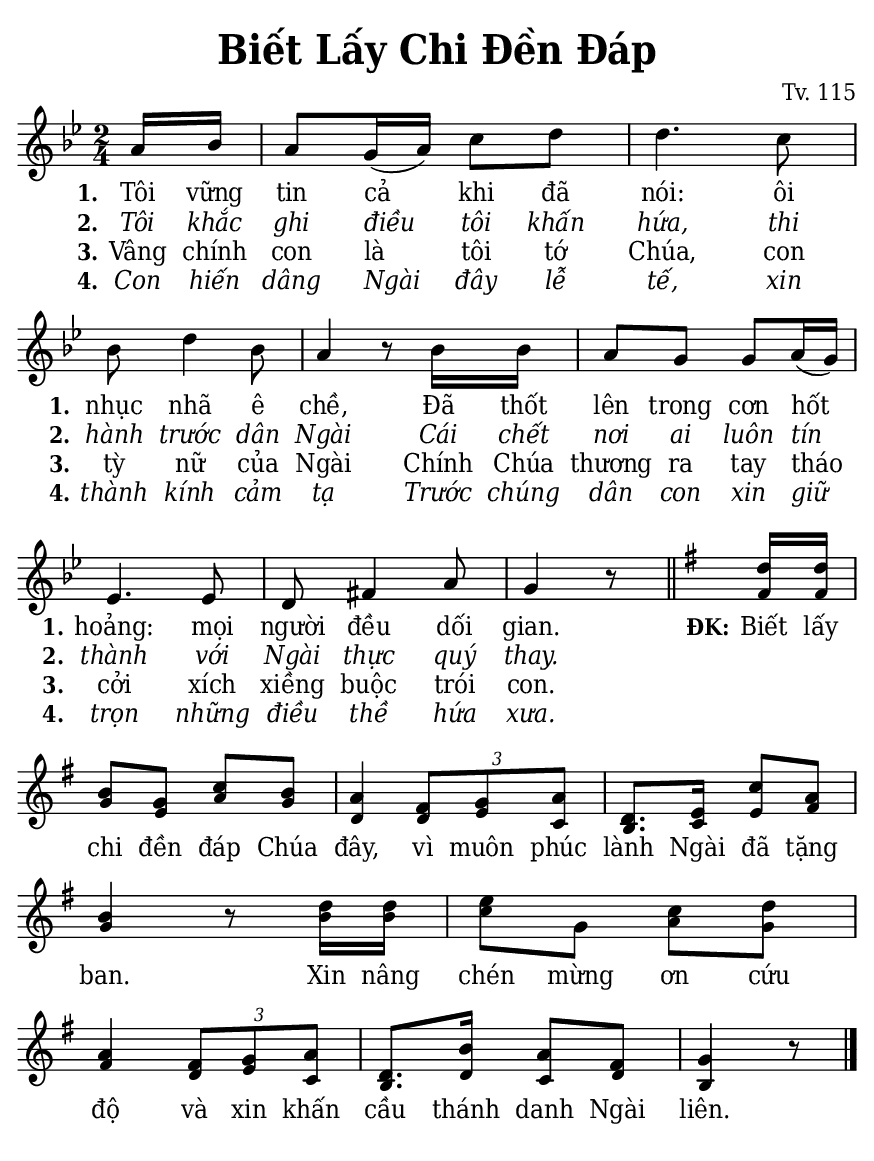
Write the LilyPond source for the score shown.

% Cài đặt chung\
\version "2.22.1"
\include "english.ly"

\header {
  title = \markup { \fontsize #1 "Biết Lấy Chi Đền Đáp" }
  composer = "Tv. 115"
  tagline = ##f
}

% mã nguồn cho những chức năng chưa hỗ trợ trong phiên bản lilypond hiện tại
% cung cấp bởi cộng đồng lilypond khi gửi email đến lilypond-user@gnu.org
% Đổi kích thước nốt cho bè phụ
notBePhu =
#(define-music-function (font-size music) (number? ly:music?)
   (for-some-music
     (lambda (m)
       (if (music-is-of-type? m 'rhythmic-event)
           (begin
             (set! (ly:music-property m 'tweaks)
                   (cons `(font-size . ,font-size)
                         (ly:music-property m 'tweaks)))
             #t)
           #f))
     music)
   music)

% in số phiên khúc trên mỗi dòng
#(define (add-grob-definition grob-name grob-entry)
     (set! all-grob-descriptions
           (cons ((@@ (lily) completize-grob-entry)
                  (cons grob-name grob-entry))
                 all-grob-descriptions)))

#(add-grob-definition
    'StanzaNumberSpanner
    `((direction . ,LEFT)
      (font-series . bold)
      (padding . 1.0)
      (side-axis . ,X)
      (stencil . ,ly:text-interface::print)
      (X-offset . ,ly:side-position-interface::x-aligned-side)
      (Y-extent . ,grob::always-Y-extent-from-stencil)
      (meta . ((class . Spanner)
               (interfaces . (font-interface
                              side-position-interface
                              stanza-number-interface
                              text-interface))))))

\layout {
    \context {
      \Global
      \grobdescriptions #all-grob-descriptions
    }
    \context {
      \Score
      \remove Stanza_number_align_engraver
      \consists
        #(lambda (context)
           (let ((texts '())
                 (syllables '()))
             (make-engraver
              (acknowledgers
               ((stanza-number-interface engraver grob source-engraver)
                  (set! texts (cons grob texts)))
               ((lyric-syllable-interface engraver grob source-engraver)
                  (set! syllables (cons grob syllables))))
              ((stop-translation-timestep engraver)
                 (for-each
                  (lambda (text)
                    (for-each
                     (lambda (syllable)
                       (ly:pointer-group-interface::add-grob
                        text
                        'side-support-elements
                        syllable))
                     syllables))
                  texts)
                 (set! syllables '())))))
    }
    \context {
      \Lyrics
      \remove Stanza_number_engraver
      \consists
        #(lambda (context)
           (let ((text #f)
                 (last-stanza #f))
             (make-engraver
              ((process-music engraver)
                 (let ((stanza (ly:context-property context 'stanza #f)))
                   (if (and stanza (not (equal? stanza last-stanza)))
                       (let ((column (ly:context-property context
'currentCommandColumn)))
                         (set! last-stanza stanza)
                         (if text
                             (ly:spanner-set-bound! text RIGHT column))
                         (set! text (ly:engraver-make-grob engraver
'StanzaNumberSpanner '()))
                         (ly:grob-set-property! text 'text stanza)
                         (ly:spanner-set-bound! text LEFT column)))))
              ((finalize engraver)
                 (if text
                     (let ((column (ly:context-property context
'currentCommandColumn)))
                       (ly:spanner-set-bound! text RIGHT column)))))))
      \override StanzaNumberSpanner.horizon-padding = 10000
    }
}

stanzaReminderOff =
  \temporary \override StanzaNumberSpanner.after-line-breaking =
     #(lambda (grob)
        ;; Can be replaced with (not (first-broken-spanner? grob)) in 2.23.
        (if (let ((siblings (ly:spanner-broken-into (ly:grob-original grob))))
              (and (pair? siblings)
                   (not (eq? grob (car siblings)))))
            (ly:grob-suicide! grob)))

stanzaReminderOn = \undo \stanzaReminderOff
% kết thúc mã nguồn

% Nhạc phiên khúc
nhacPhienKhucSop = \relative c'' {
  \partial 8 a16 bf |
  a8 g16 (a) c8 d |
  d4. c8 |
  bf d4 bf8 |
  a4 r8 bf16 bf |
  a8 g g a16 (g) |
  ef4. ef8 |
  d fs4 a8 |
  \partial 4. g4 r8 \bar "||"
  
  \set Staff.printKeyCancellation = ##f
  \set Staff.explicitKeySignatureVisibility = #end-of-line-invisible
  \key g \major
  \partial 8 d'16 d |
  b8 g c b |
  a4 \tuplet 3/2 { fs8 g a } |
  d,8. e16 c'8 a |
  b4 r8 d16 d |
  e8 g, c d |
  a4 \tuplet 3/2 { fs8 g a } |
  d,8. b'16 a8 fs |
  g4 r8 \bar "|."
}

nhacPhienKhucAlto = \relative c' {
  r8 |
  R2*7
  r4.
  
  \set Staff.printKeyCancellation = ##f
  \set Staff.explicitKeySignatureVisibility = #end-of-line-invisible
  \key g \major
  fs16 fs |
  g8 e a g |
  d4 \tuplet 3/2 { d8 e c } |
  b8. c16 e8 fs |
  g4 r8 b16 b |
  c8 g a g |
  fs4 \tuplet 3/2 { d8 e c } |
  b8. d16 c8 d |
  b4 r8
}

% Lời phiên khúc
loiPhienKhucSop = \lyrics {
  <<
    {
      \set stanza = "1."
      Tôi vững tin cả khi đã nói:
      ôi nhục nhã ê chề,
      Đã thốt lên trong cơn hốt hoảng:
      mọi người đều dối gian.
    }
    \new Lyrics {
	    \set associatedVoice = "beSop"
	    \set stanza = "2."
      \override Lyrics.LyricText.font-shape = #'italic
	    Tôi khắc ghi điều tôi khấn hứa,
	    thi hành trước dân Ngài
	    Cái chết nơi ai luôn tín thành với Ngài thực quý thay.
    }
    \new Lyrics {
	    \set associatedVoice = "beSop"
	    \set stanza = "3."
	    Vâng chính con là tôi tớ Chúa,
	    con tỳ nữ của Ngài
	    Chính Chúa thương ra tay
	    tháo cởi xích xiềng buộc trói con.
    }
    \new Lyrics {
	    \set associatedVoice = "beSop"
	    \set stanza = "4."
      \override Lyrics.LyricText.font-shape = #'italic
	    Con hiến dâng Ngài đây lễ tế,
	    xin thành kính cảm tạ
	    Trước chúng dân con xin giữ trọn
	    những điều thề hứa xưa.
    }
  >>
  \stanzaReminderOff
  \set stanza = "ĐK:"
  Biết lấy chi đền đáp Chúa đây,
  vì muôn phúc lành Ngài đã tặng ban.
  Xin nâng chén mừng ơn cứu độ
  và xin khấn cầu thánh danh Ngài liên.
}

% Dàn trang
\paper {
  #(set-paper-size "a5")
  top-margin = 3\mm
  bottom-margin = 3\mm
  left-margin = 3\mm
  right-margin = 3\mm
  indent = #0
  #(define fonts
	 (make-pango-font-tree "Deja Vu Serif Condensed"
	 		       "Deja Vu Serif Condensed"
			       "Deja Vu Serif Condensed"
			       (/ 20 20)))
  print-page-number = ##f
  system-system-spacing = #'((basic-distance . 0.1) (padding . 2.5))
}

TongNhip = {
  \key bf \major \time 2/4
  \set Timing.beamExceptions = #'()
  \set Timing.baseMoment = #(ly:make-moment 1/4)
}

\score {
  \new ChoirStaff <<
    \new Staff \with {
        \consists "Merge_rests_engraver"
        printPartCombineTexts = ##f
      }
      <<
      \new Voice \TongNhip \partCombine 
        \nhacPhienKhucSop
        \notBePhu -1 { \nhacPhienKhucAlto }
      \new NullVoice = beSop \nhacPhienKhucSop
      \new Lyrics \lyricsto beSop \loiPhienKhucSop
      >>
  >>
  \layout {
    \override Lyrics.LyricSpace.minimum-distance = #1.5
    \override Score.BarNumber.break-visibility = ##(#f #f #f)
    \override Score.SpacingSpanner.uniform-stretching = ##t
  } 
}
